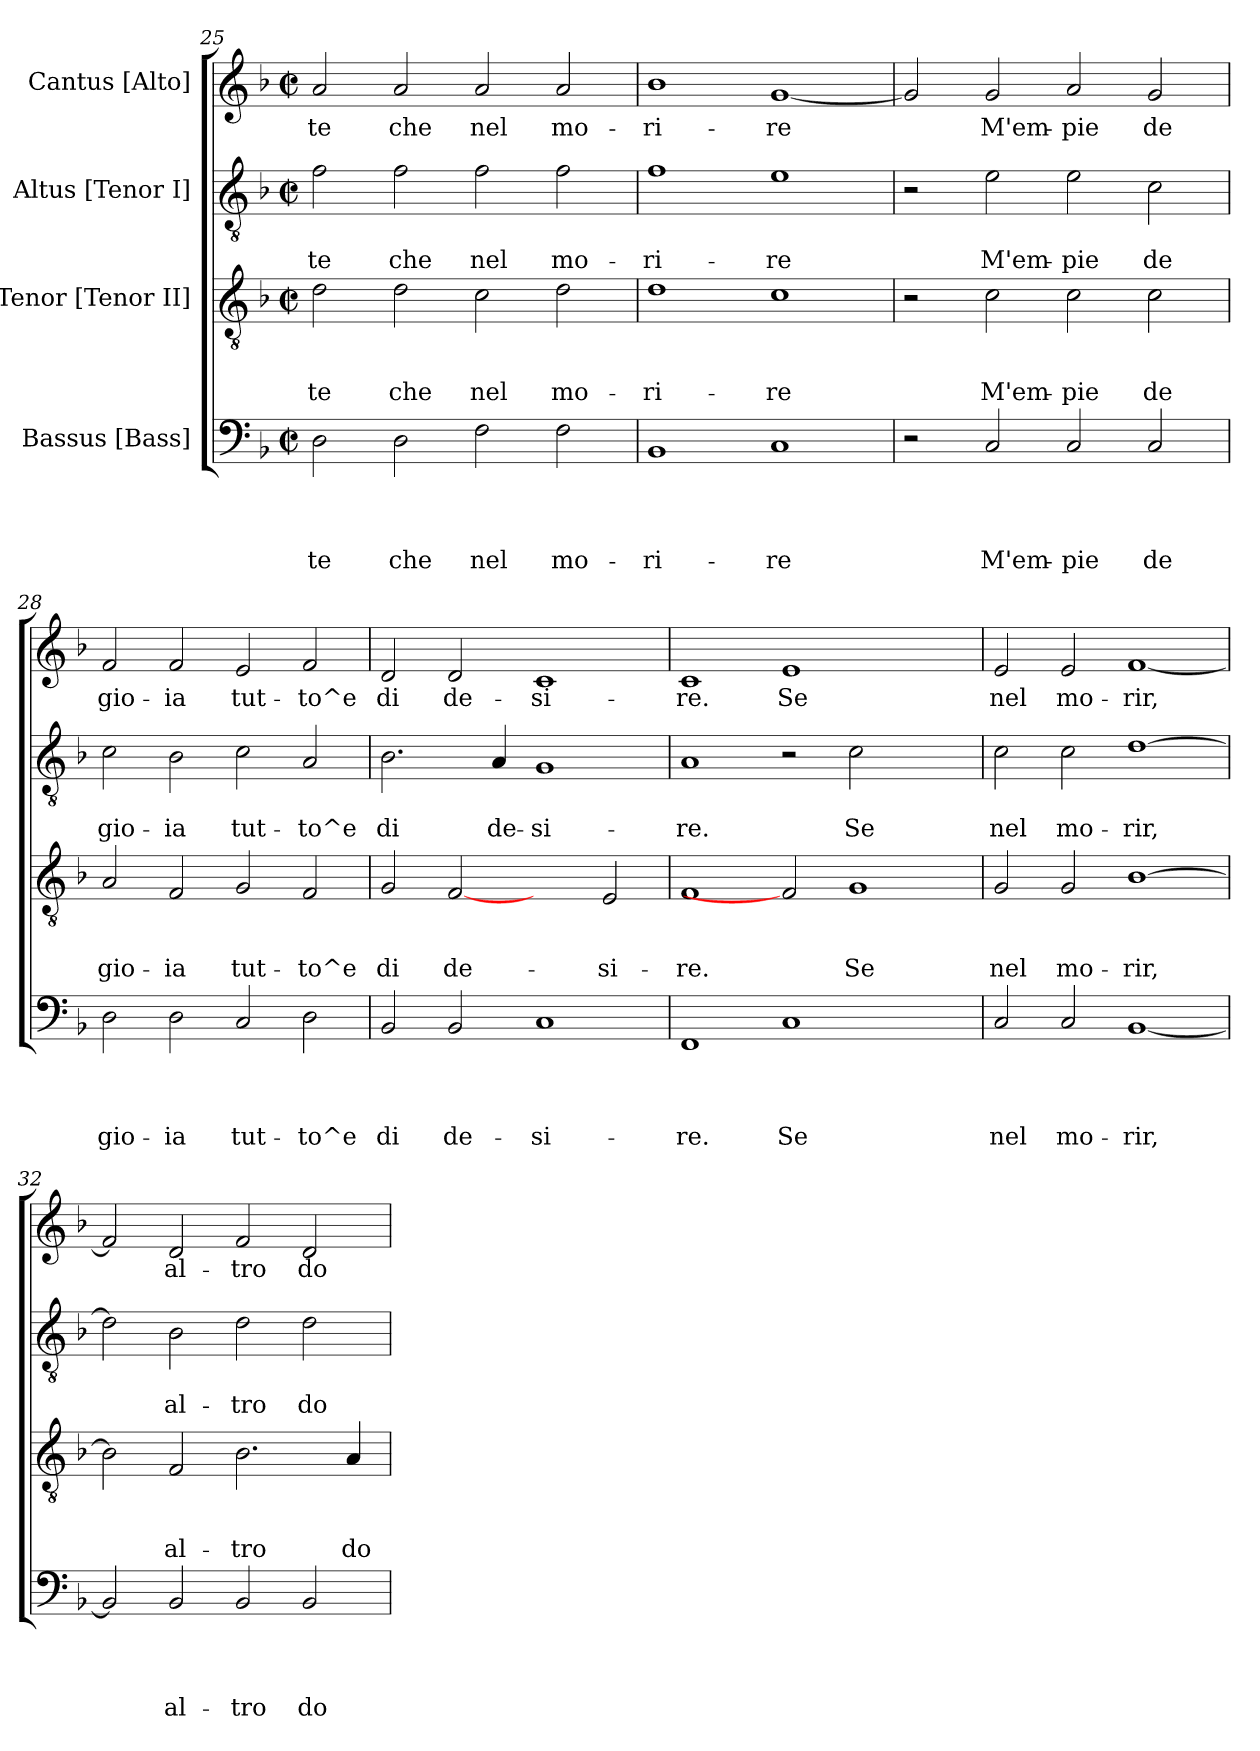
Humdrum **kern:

**kern	**text	**text	**text	**text	**kern	**text	**text	**text	**kern	**text	**text	**kern	**text
*part4	*part4	*part4	*part4	*part4	*part3	*part3	*part3	*part3	*part2	*part2	*part2	*part1	*part1
*staff4	*staff4	*staff4	*staff4	*staff4	*staff3	*staff3	*staff3	*staff3	*staff2	*staff2	*staff2	*staff1	*staff1
*I"Bassus [Bass]	*	*	*	*	*I"Tenor [Tenor II]	*	*	*	*I"Altus [Tenor I]	*	*	*I"Cantus [Alto]	*
*clefF4	*	*	*	*	*clefGv2	*	*	*	*clefGv2	*	*	*clefG2	*
*k[b-]	*	*	*	*	*k[b-]	*	*	*	*k[b-]	*	*	*k[b-]	*
*F:	*	*	*	*	*F:	*	*	*	*F:	*	*	*F:	*
*M2/2	*	*	*	*	*M2/2	*	*	*	*M2/2	*	*	*M2/2	*
*met(c|)	*	*	*	*	*met(c|)	*	*	*	*met(c|)	*	*	*met(c|)	*
=25	=25	=25	=25	=25	=25	=25	=25	=25	=25	=25	=25	=25	=25
!	!	!	!	!LO:LY:b	!	!	!	!LO:LY:b	!	!	!LO:LY:b	!	!LO:LY:b
2D\	.	.	.	-te	2d\	.	.	-te	2f\	.	-te	2a/	-te
!	!	!	!	!LO:LY:b	!	!	!	!LO:LY:b	!	!	!LO:LY:b	!	!LO:LY:b
2D\	.	.	.	che	2d\	.	.	che	2f\	.	che	2a/	che
!	!	!	!	!LO:LY:b	!	!	!	!LO:LY:b	!	!	!LO:LY:b	!	!LO:LY:b
2F\	.	.	.	nel	2c\	.	.	nel	2f\	.	nel	2a/	nel
!	!	!	!	!LO:LY:b	!	!	!	!LO:LY:b	!	!	!LO:LY:b	!	!LO:LY:b
2F\	.	.	.	mo-	2d\	.	.	mo-	2f\	.	mo-	2a/	mo-
=26	=26	=26	=26	=26	=26	=26	=26	=26	=26	=26	=26	=26	=26
!	!	!	!	!LO:LY:b	!	!	!	!LO:LY:b	!	!	!LO:LY:b	!	!LO:LY:b
1BB-	.	.	.	-ri-	1d	.	.	-ri-	1f	.	-ri-	1b-	-ri-
!	!	!	!	!LO:LY:b	!	!	!	!LO:LY:b	!	!	!LO:LY:b	!	!LO:LY:b
1C	.	.	.	-re	1c	.	.	-re	1e	.	-re	[<1g	-re
!!LO:LB:g=z
=27	=27	=27	=27	=27	=27	=27	=27	=27	=27	=27	=27	=27	=27
2r	.	.	.	.	2r	.	.	.	2r	.	.	2g/]	.
!	!	!	!	!LO:LY:b	!	!	!	!LO:LY:b	!	!	!LO:LY:b	!	!LO:LY:b
2C/	.	.	.	M'em-	2c\	.	.	M'em-	2e\	.	M'em-	2g/	M'em-
!	!	!	!	!LO:LY:b	!	!	!	!LO:LY:b	!	!	!LO:LY:b	!	!LO:LY:b
2C/	.	.	.	-pie	2c\	.	.	-pie	2e\	.	-pie	2a/	-pie
!	!	!	!	!LO:LY:b	!	!	!	!LO:LY:b	!	!	!LO:LY:b	!	!LO:LY:b
2C/	.	.	.	de	2c\	.	.	de	2c\	.	de	2g/	de
=28	=28	=28	=28	=28	=28	=28	=28	=28	=28	=28	=28	=28	=28
!	!	!	!	!LO:LY:b	!	!	!	!LO:LY:b	!	!	!LO:LY:b	!	!LO:LY:b
2D\	.	.	.	gio-	2A/	.	.	gio-	2c\	.	gio-	2f/	gio-
!	!	!	!	!LO:LY:b	!	!	!	!LO:LY:b	!	!	!LO:LY:b	!	!LO:LY:b
2D\	.	.	.	-ia	2F/	.	.	-ia	2B-\	.	-ia	2f/	-ia
!	!	!	!	!LO:LY:b	!	!	!	!LO:LY:b	!	!	!LO:LY:b	!	!LO:LY:b
2C/	.	.	.	tut-	2G/	.	.	tut-	2c\	.	tut-	2e/	tut-
!	!	!	!	!LO:LY:b	!	!	!	!LO:LY:b	!	!	!LO:LY:b	!	!LO:LY:b
2D\	.	.	.	-to^e	2F/	.	.	-to^e	2A/	.	-to^e	2f/	-to^e
=29	=29	=29	=29	=29	=29	=29	=29	=29	=29	=29	=29	=29	=29
!	!	!	!	!LO:LY:b	!	!	!	!LO:LY:b	!	!	!LO:LY:b	!	!LO:LY:b
2BB-/	.	.	.	di	2G/	.	.	di	2.B-\	.	di	2d/	di
!	!	!	!	!LO:LY:b	!	!	!	!LO:LY:b	!	!	!	!	!LO:LY:b
2BB-/	.	.	.	de-	[2F	.	.	de-	.	.	.	2d/	de-
!	!	!	!	!	!	!	!	!	!	!	!LO:LY:b	!	!
.	.	.	.	.	.	.	.	.	4A/	.	de-	.	.
!	!	!	!	!LO:LY:b	!	!	!	!	!	!	!LO:LY:b	!	!LO:LY:b
1C	.	.	.	-si-	2ryy	.	.	.	1G	.	-si-	1c	-si-
!	!	!	!	!	!	!	!	!LO:LY:b	!	!	!	!	!
.	.	.	.	.	2E/	.	.	-si-	.	.	.	.	.
=30	=30	=30	=30	=30	=30	=30	=30	=30	=30	=30	=30	=30	=30
!	!	!	!	!LO:LY:b	!	!	!	!LO:LY:b	!	!	!LO:LY:b	!	!LO:LY:b
1FF	.	.	.	-re.	1F	.	.	-re.	1A	.	-re.	1c	-re.
!	!	!	!	!LO:LY:b	!	!	!	!	!	!	!	!	!LO:LY:b
1C	.	.	.	Se	2F]	.	.	.	2r	.	.	1e	Se
!	!	!	!	!	!	!	!	!LO:LY:b	!	!	!LO:LY:b	!	!
.	.	.	.	.	1G	.	.	Se	2c\	.	Se	.	.
2ryy	.	.	.	.	.	.	.	.	2ryy	.	.	2ryy	.
=31	=31	=31	=31	=31	=31	=31	=31	=31	=31	=31	=31	=31	=31
!	!	!	!	!LO:LY:b	!	!	!	!LO:LY:b	!	!	!LO:LY:b	!	!LO:LY:b
2C/	.	.	.	nel	2G/	.	.	nel	2c\	.	nel	2e/	nel
!	!	!	!	!LO:LY:b	!	!	!	!LO:LY:b	!	!	!LO:LY:b	!	!LO:LY:b
2C/	.	.	.	mo-	2G/	.	.	mo-	2c\	.	mo-	2e/	mo-
!	!	!	!	!LO:LY:b	!	!	!	!LO:LY:b	!	!	!LO:LY:b	!	!LO:LY:b
[<1BB-	.	.	.	-rir,	[<1B-	.	.	-rir,	[<1d	.	-rir,	[<1f	-rir,
!!LO:PB:g=z
=32	=32	=32	=32	=32	=32	=32	=32	=32	=32	=32	=32	=32	=32
2BB-/]	.	.	.	.	2B-\]	.	.	.	2d\]	.	.	2f/]	.
!	!	!	!	!LO:LY:b	!	!	!	!LO:LY:b	!	!	!LO:LY:b	!	!LO:LY:b
2BB-/	.	.	.	al-	2F/	.	.	al-	2B-\	.	al-	2d/	al-
!	!	!	!	!LO:LY:b	!	!	!	!LO:LY:b	!	!	!LO:LY:b	!	!LO:LY:b
2BB-/	.	.	.	-tro	2.B-\	.	.	-tro	2d\	.	-tro	2f/	-tro
!	!	!	!	!LO:LY:b	!	!	!	!	!	!	!LO:LY:b	!	!LO:LY:b
2BB-/	.	.	.	do-	.	.	.	.	2d\	.	do-	2d/	do-
!	!	!	!	!	!	!	!	!LO:LY:b	!	!	!	!	!
.	.	.	.	.	4A/	.	.	do-	.	.	.	.	.
=	=	=	=	=	=	=	=	=	=	=	=	=	=
*-	*-	*-	*-	*-	*-	*-	*-	*-	*-	*-	*-	*-	*-
